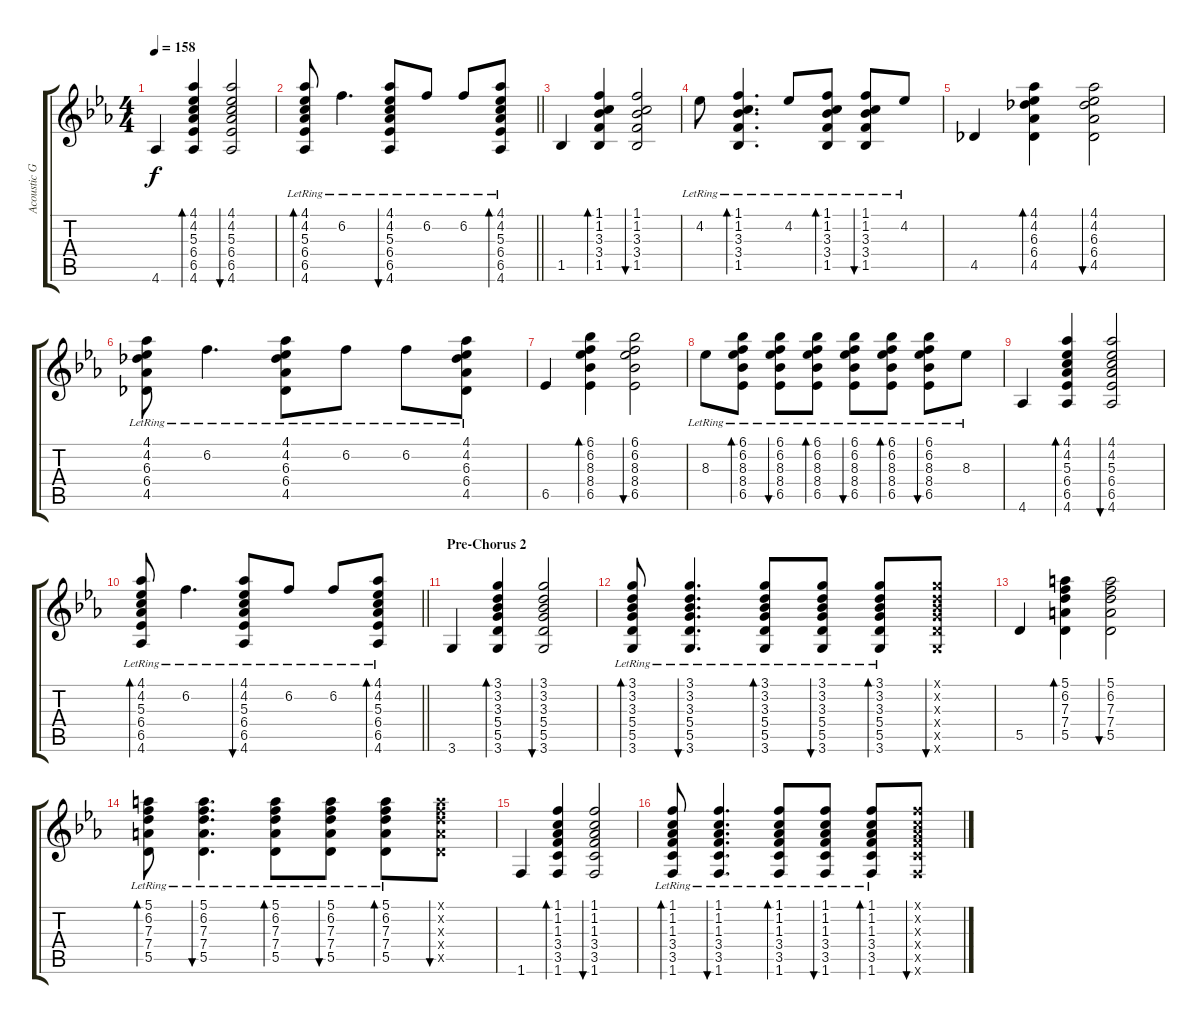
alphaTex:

\track ("Acoustic Guitar" "Acoustic G") {instrument acousticguitarsteel}
\staff {score tabs}
\tuning (E4 B3 G3 D3 A2 E2) {hide}
\ts (4 4)
\tempo 158
\clef g2
\ks eb
4.6.4{dy f} (4.1 4.2 5.3 6.4 6.5 4.6).4{bd 60} (4.1 4.2 5.3 6.4 6.5 4.6).2{bu 60} |
\barLineRight lightlight
(4.1{lr} 4.2{lr} 5.3{lr} 6.4{lr} 6.5{lr} 4.6{lr}).8{bd 60} 6.2{lr}.4{d} (4.1{lr} 4.2{lr} 5.3{lr} 6.4{lr} 6.5{lr} 4.6{lr}).8{bu 60} 6.2{lr}.8 6.2{lr}.8 (4.1{lr} 4.2{lr} 5.3{lr} 6.4{lr} 6.5{lr} 4.6{lr}).8{bd 60} |
1.5.4 (1.1 1.2 3.3 3.4 1.5).4{bd 60} (1.1 1.2 3.3 3.4 1.5).2{bu 60} |
4.2{lr}.8 (1.1{lr} 1.2{lr} 3.3{lr} 3.4{lr} 1.5{lr}).4{d bd 60} 4.2{lr}.8 (1.1{lr} 1.2{lr} 3.3{lr} 3.4{lr} 1.5{lr}).8{bd 60} (1.1{lr} 1.2{lr} 3.3{lr} 3.4{lr} 1.5{lr}).8{bu 60} 4.2{lr}.8 |
4.5.4 (4.1 4.2 6.3 6.4 4.5).4{bd 60} (4.1 4.2 6.3 6.4 4.5).2{bu 60} |
(4.1{lr} 4.2{lr} 6.3{lr} 6.4{lr} 4.5{lr}).8 6.2{lr}.4{d} (4.1{lr} 4.2{lr} 6.3{lr} 6.4{lr} 4.5{lr}).8 6.2{lr}.8 6.2{lr}.8 (4.1{lr} 4.2{lr} 6.3{lr} 6.4{lr} 4.5{lr}).8 |
6.5.4 (6.1 6.2 8.3 8.4 6.5).4{bd 60} (6.1 6.2 8.3 8.4 6.5).2{bu 60} |
8.3{lr}.8 (6.1{lr} 6.2{lr} 8.3{lr} 8.4{lr} 6.5{lr}).8{bd 60} (6.1{lr} 6.2{lr} 8.3{lr} 8.4{lr} 6.5{lr}).8{bu 60} (6.1{lr} 6.2{lr} 8.3{lr} 8.4{lr} 6.5{lr}).8{bd 60} (6.1{lr} 6.2{lr} 8.3{lr} 8.4{lr} 6.5{lr}).8{bu 60} (6.1{lr} 6.2{lr} 8.3{lr} 8.4{lr} 6.5{lr}).8{bd 60} (6.1{lr} 6.2{lr} 8.3{lr} 8.4{lr} 6.5{lr}).8{bu 60} 8.3{lr}.8 |
4.6.4 (4.1 4.2 5.3 6.4 6.5 4.6).4{bd 60} (4.1 4.2 5.3 6.4 6.5 4.6).2{bu 60} |
\barLineRight lightlight
(4.1{lr} 4.2{lr} 5.3{lr} 6.4{lr} 6.5{lr} 4.6{lr}).8{bd 60} 6.2{lr}.4{d} (4.1{lr} 4.2{lr} 5.3{lr} 6.4{lr} 6.5{lr} 4.6{lr}).8{bu 60} 6.2{lr}.8 6.2{lr}.8 (4.1{lr} 4.2{lr} 5.3{lr} 6.4{lr} 6.5{lr} 4.6{lr}).8{bd 60} |
\section ("" "Pre-Chorus 2")
3.6.4 (3.1 3.2 3.3 5.4 5.5 3.6).4{bd 60} (3.1 3.2 3.3 5.4 5.5 3.6).2{bu 60} |
(3.1{lr} 3.2{lr} 3.3{lr} 5.4{lr} 5.5{lr} 3.6{lr}).8{bd 60} (3.1{lr} 3.2{lr} 3.3{lr} 5.4{lr} 5.5{lr} 3.6{lr}).4{d bu 60} (3.1{lr} 3.2{lr} 3.3{lr} 5.4{lr} 5.5{lr} 3.6{lr}).8{bd 60} (3.1{lr} 3.2{lr} 3.3{lr} 5.4{lr} 5.5{lr} 3.6{lr}).8{bu 60} (3.1{lr} 3.2{lr} 3.3{lr} 5.4{lr} 5.5{lr} 3.6{lr}).8{bd 60} (3.1{x} 3.2{x} 3.3{x} 5.4{x} 5.5{x} 3.6{x}).8{bu 60} |
5.5.4 (5.1 6.2 7.3 7.4 5.5).4{bd 120} (5.1 6.2 7.3 7.4 5.5).2{bu 120} |
(5.1{lr} 6.2{lr} 7.3{lr} 7.4{lr} 5.5{lr}).8{bd 120} (5.1{lr} 6.2{lr} 7.3{lr} 7.4{lr} 5.5{lr}).4{d bu 120} (5.1{lr} 6.2{lr} 7.3{lr} 7.4{lr} 5.5{lr}).8{bd 120} (5.1{lr} 6.2{lr} 7.3{lr} 7.4{lr} 5.5{lr}).8{bu 120} (5.1{lr} 6.2{lr} 7.3{lr} 7.4{lr} 5.5{lr}).8{bd 120} (5.1{x} 6.2{x} 7.3{x} 7.4{x} 5.5{x}).8{bu 120} |
1.6.4 (1.1 1.2 1.3 3.4 3.5 1.6).4{bd 120} (1.1 1.2 1.3 3.4 3.5 1.6).2{bu 120} |
(1.1{lr} 1.2{lr} 1.3{lr} 3.4{lr} 3.5{lr} 1.6{lr}).8{bd 120} (1.1{lr} 1.2{lr} 1.3{lr} 3.4{lr} 3.5{lr} 1.6{lr}).4{d bu 120} (1.1{lr} 1.2{lr} 1.3{lr} 3.4{lr} 3.5{lr} 1.6{lr}).8{bd 120} (1.1{lr} 1.2{lr} 1.3{lr} 3.4{lr} 3.5{lr} 1.6{lr}).8{bu 120} (1.1{lr} 1.2{lr} 1.3{lr} 3.4{lr} 3.5{lr} 1.6{lr}).8{bd 120} (1.1{x} 1.2{x} 1.3{x} 3.4{x} 3.5{x} 1.6{x}).8{bu 120}
